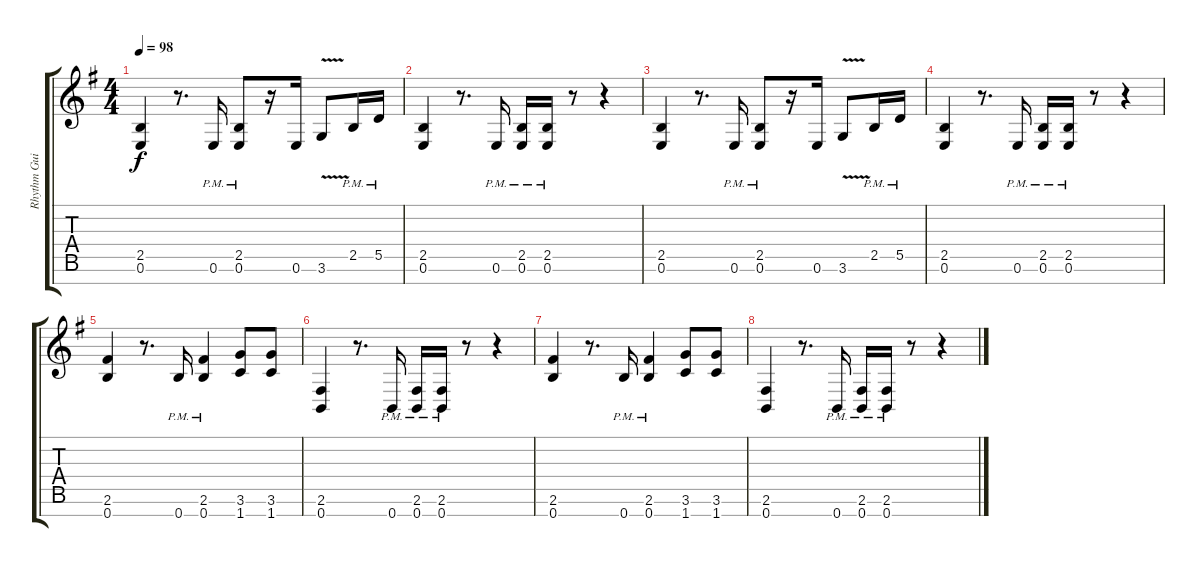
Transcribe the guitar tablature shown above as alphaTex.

\track ("Rhythm Guitar" "Rhythm Gui") {instrument distortionguitar}
\staff {score tabs}
\tuning (E4 B3 G3 D3 A2 E2 B1) {hide}
\ts (4 4)
\tempo 98
\clef g2
\ks g
(2.5 0.6).4{dy f} r.8{d} 0.6{pm}.16 (2.5{pm} 0.6{pm}).8 r.16 0.6.16 3.6{v}.8 2.5{pm}.16 5.5{pm}.16 |
(2.5 0.6).4 r.8{d} 0.6{pm}.16 (2.5{pm} 0.6{pm}).16 (2.5{pm} 0.6{pm}).16 r.8 r.4 |
(2.5 0.6).4 r.8{d} 0.6{pm}.16 (2.5{pm} 0.6{pm}).8 r.16 0.6.16 3.6{v}.8 2.5{pm}.16 5.5{pm}.16 |
(2.5 0.6).4 r.8{d} 0.6{pm}.16 (2.5{pm} 0.6{pm}).16 (2.5{pm} 0.6{pm}).16 r.8 r.4 |
(2.6 0.7).4{ot 8vb} r.8{d} 0.7{pm}.16{ot 8vb} (2.6{pm} 0.7{pm}).4{ot 8vb} (3.6 1.7).8{ot 8vb} (3.6 1.7).8{ot 8vb} |
(2.6 0.7).4 r.8{d} 0.7{pm}.16 (2.6{pm} 0.7{pm}).16 (2.6{pm} 0.7{pm}).16 r.8 r.4 |
(2.6 0.7).4{ot 8vb} r.8{d} 0.7{pm}.16{ot 8vb} (2.6{pm} 0.7{pm}).4{ot 8vb} (3.6 1.7).8{ot 8vb} (3.6 1.7).8{ot 8vb} |
(2.6 0.7).4 r.8{d} 0.7{pm}.16 (2.6{pm} 0.7{pm}).16 (2.6{pm} 0.7{pm}).16 r.8 r.4
